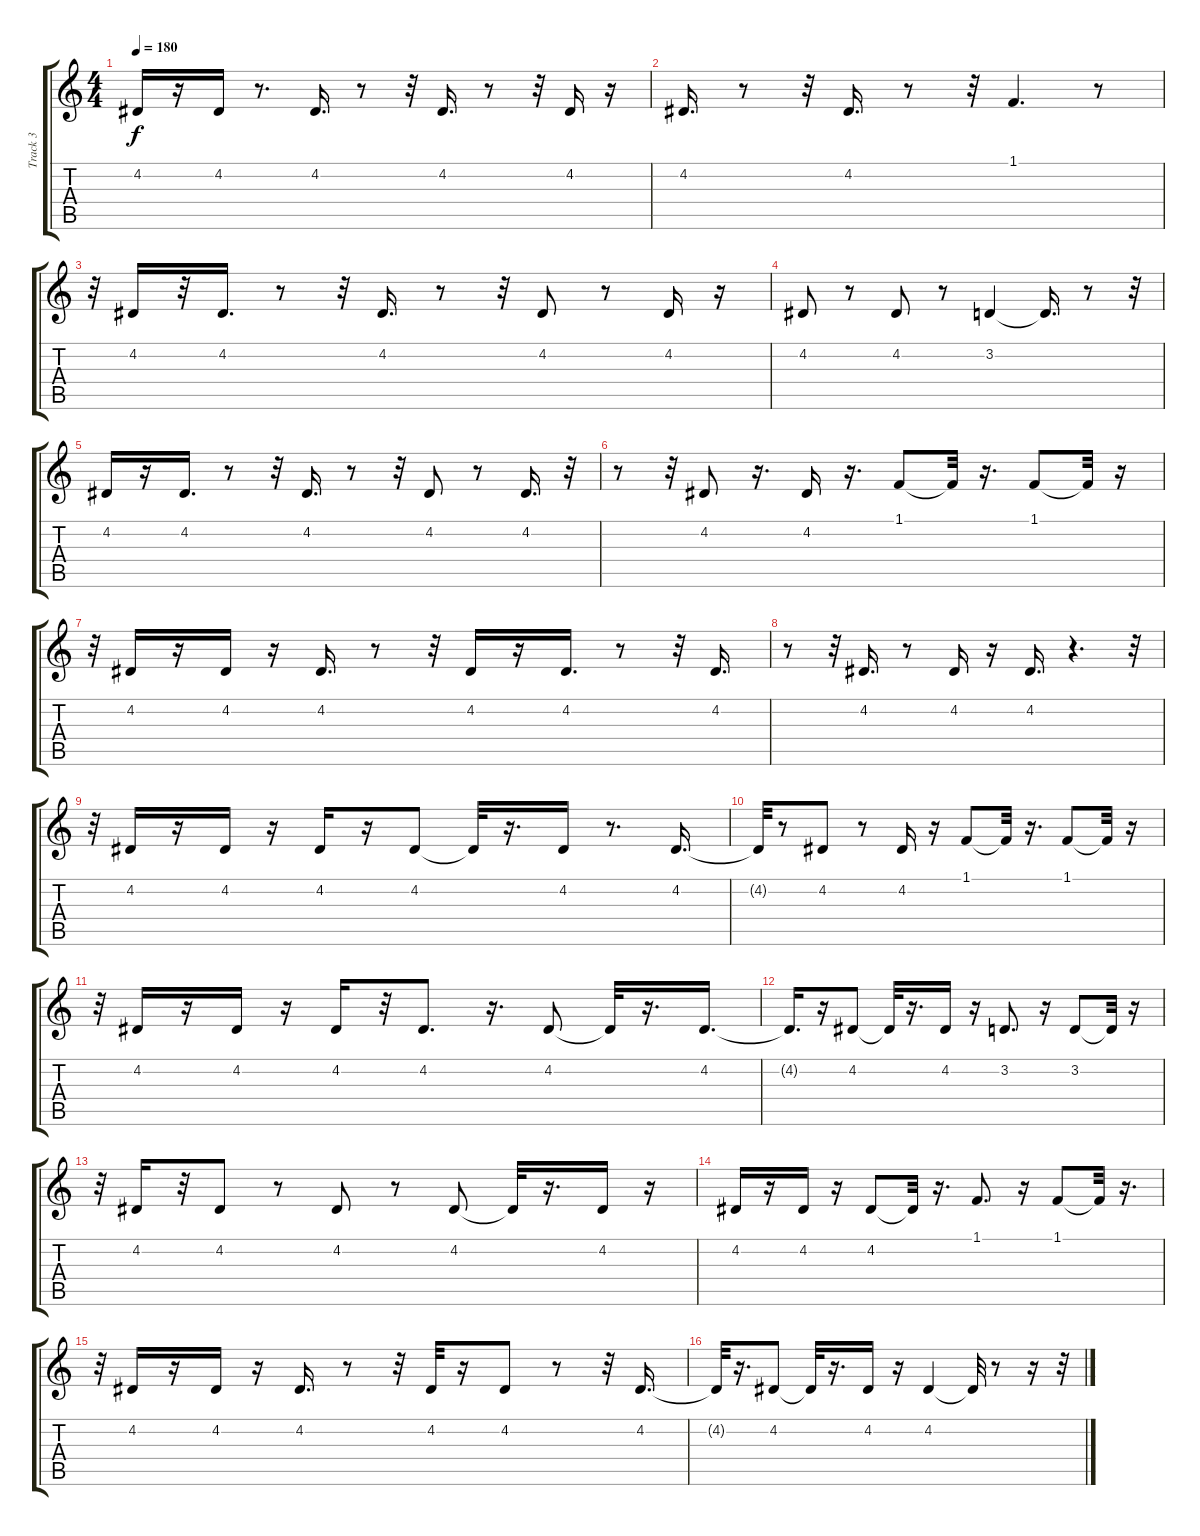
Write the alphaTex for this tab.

\track ("Track 3" "Track 3") {instrument clarinet}
\staff {score tabs}
\tuning (E4 B3 G3 D3 A2 E2) {hide}
\ts (4 4)
\tempo 180
\clef g2
\ks c
4.2.16{dy f} r.16 4.2.16 r.8{d} 4.2.16{d} r.8 r.32 4.2.16{d} r.8 r.32 4.2.16 r.16 |
4.2.16{d} r.8 r.32 4.2.16{d} r.8 r.32 1.1.4{d} r.8 |
r.32 4.2.16 r.32 4.2.16{d} r.8 r.32 4.2.16{d} r.8 r.32 4.2.8 r.8 4.2.16 r.16 |
4.2.8 r.8 4.2.8 r.8 3.2.4 3.2{t}.16{d} r.8 r.32 |
4.2.16 r.16 4.2.16{d} r.8 r.32 4.2.16{d} r.8 r.32 4.2.8 r.8 4.2.16{d} r.32 |
r.8 r.32 4.2.8 r.16{d} 4.2.16 r.16{d} 1.1.8 1.1{t}.32 r.16{d} 1.1.8 1.1{t}.32 r.16 |
r.32 4.2.16 r.16 4.2.16 r.16 4.2.16{d} r.8 r.32 4.2.16 r.16 4.2.16{d} r.8 r.32 4.2.16{d} |
r.8 r.32 4.2.16{d} r.8 4.2.16 r.16 4.2.16{d} r.4{d} r.32 |
r.32 4.2.16 r.16 4.2.16 r.16 4.2.16 r.16 4.2.8 4.2{t}.32 r.16{d} 4.2.16 r.8{d} 4.2.16{d} |
4.2{t}.32 r.8 4.2.8 r.8 4.2.16 r.16 1.1.8 1.1{t}.32 r.16{d} 1.1.8 1.1{t}.32 r.16 |
r.32 4.2.16 r.16 4.2.16 r.16 4.2.16 r.32 4.2.8{d} r.16{d} 4.2.8 4.2{t}.32 r.16{d} 4.2.16{d} |
4.2{t}.16{d} r.16 4.2.8 4.2{t}.32 r.16{d} 4.2.16 r.16 3.2.8{d} r.16 3.2.8 3.2{t}.32 r.16 |
r.32 4.2.16 r.32 4.2.8 r.8 4.2.8 r.8 4.2.8 4.2{t}.32 r.16{d} 4.2.16 r.16 |
4.2.16 r.16 4.2.16 r.16 4.2.8 4.2{t}.32 r.16{d} 1.1.8{d} r.16 1.1.8 1.1{t}.32 r.16{d} |
r.32 4.2.16 r.16 4.2.16 r.16 4.2.16{d} r.8 r.32 4.2.32 r.16 4.2.8 r.8 r.32 4.2.16{d} |
4.2{t}.32 r.16{d} 4.2.8 4.2{t}.32 r.16{d} 4.2.16 r.16 4.2.4 4.2{t}.32 r.8 r.16 r.32
